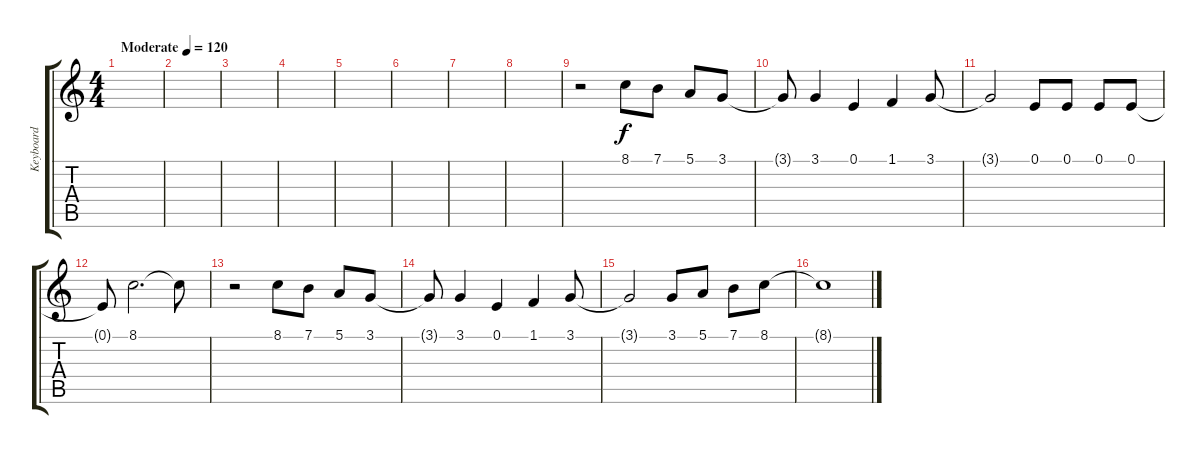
\track ("Keyboard" "Keyboard") {instrument acousticgrandpiano}
\staff {score tabs}
\tuning (E4 B3 G3 D3 A2 E2) {hide}
\ts (4 4)
\tempo (120 "Moderate")
\clef g2
\ks c
|
|
|
|
|
|
|
|
r.2 8.1.8 7.1.8 5.1.8 3.1.8 |
3.1{t}.8 3.1.4 0.1.4 1.1.4 3.1.8 |
3.1{t}.2 0.1.8 0.1.8 0.1.8 0.1.8 |
0.1{t}.8 8.1.2{d} 8.1{t}.8 |
r.2 8.1.8 7.1.8 5.1.8 3.1.8 |
3.1{t}.8 3.1.4 0.1.4 1.1.4 3.1.8 |
3.1{t}.2 3.1.8 5.1.8 7.1.8 8.1.8 |
8.1{t}.1
